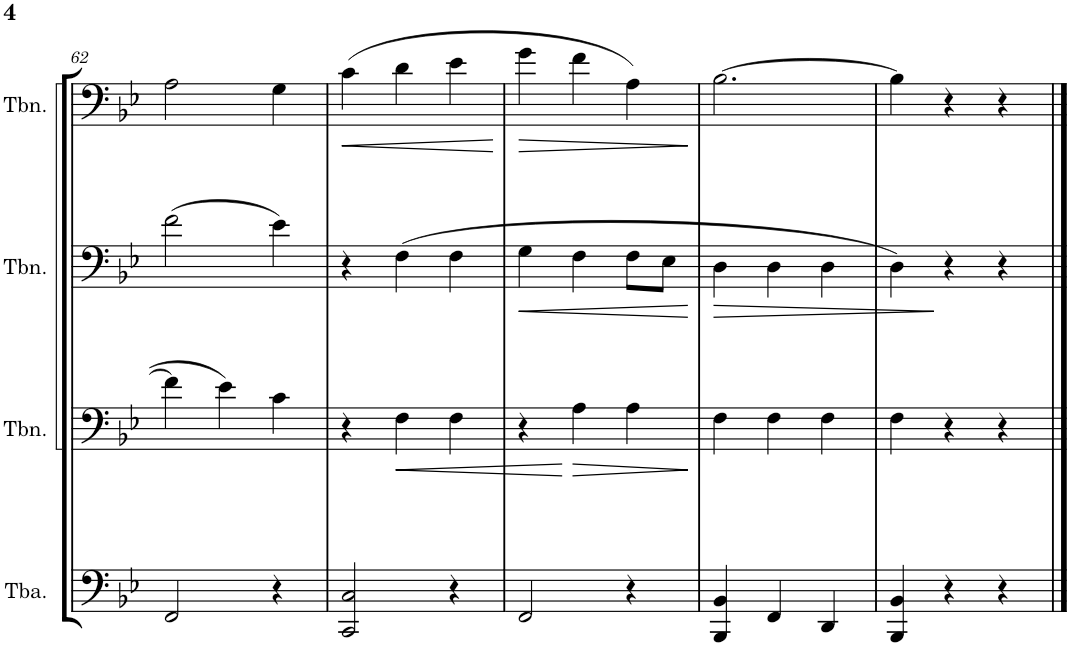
**kern	**kern	**dynam	**kern	**dynam	**kern	**dynam
*part4	*part3	*part3	*part2	*part2	*part1	*part1
*staff4	*staff3	*staff3	*staff2	*staff2	*staff1	*staff1
*I"Tuba	*I"Trombone	*	*I"Trombone	*	*I"Trombone	*
*I'Tba.	*I'Tbn.	*	*I'Tbn.	*	*I'Tbn.	*
!!LO:PB:g=z
*clefF4	*clefF4	*	*clefF4	*	*clefF4	*
*k[b-e-]	*k[b-e-]	*	*k[b-e-]	*	*k[b-e-]	*
*M3/4	*M3/4	*	*M3/4	*	*M3/4	*
=62	=62	=62	=62	=62	=62	=62
2FF/	4f\]	.	(2f\	.	2A\	.
.	4e-\	.	.	.	.	.
4r	4c\	.	4e-\)	.	4G\	.
=63	=63	=63	=63	=63	=63	=63
!	!	!	!	!	!	!LO:HP:b
2CC/ 2C/	4r	.	4r	.	(4c\	<
!	!	!LO:HP:b	!	!	!	!
.	4F\	<	(4F\	.	4d\	.
4r	4F\	.	4F\	.	4e-\	.
.	.	.	.	.	.	[
=64	=64	=64	=64	=64	=64	=64
!	!	!	!	!LO:HP:b	!	!LO:HP:b
2FF/	4r	.	4G\	<	4g\	>
!	!	!LO:HP:n=1:b	!	!	!	!
.	4A\	[ >	4F\	.	4f\	.
4r	4A\	.	8F\L	.	4A\)	.
.	.	.	8E-\J	.	.	.
.	.	]	.	[	.	]
=65	=65	=65	=65	=65	=65	=65
!	!	!	!	!LO:HP:b	!	!
4BBB-/ 4BB-/	4F\	.	4D\	>	[2.B-\	.
4FF/	4F\	.	4D\	.	.	.
4DD/	4F\	.	4D\	.	.	.
=66	=66	=66	=66	=66	=66	=66
4BBB-/ 4BB-/	4F\	.	4D\)	.	4B-\]	.
4r	4r	.	4r	]	4r	.
4r	4r	.	4r	.	4r	.
==	==	==	==	==	==	==
*-	*-	*-	*-	*-	*-	*-
